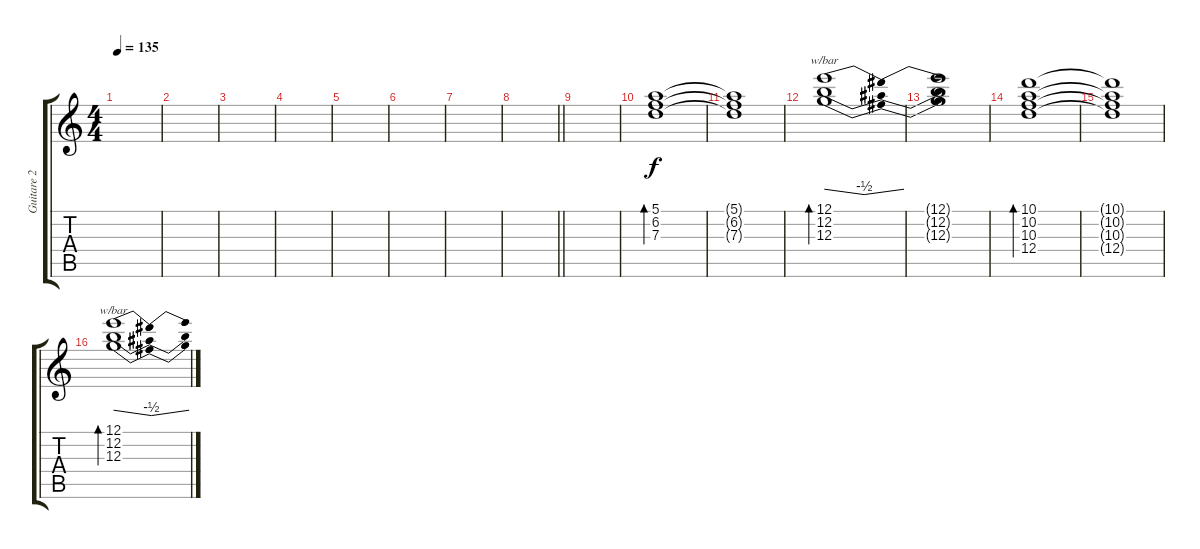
\track ("Guitare 2" "Guitare 2") {instrument electricguitarclean}
\staff {score tabs}
\tuning (E4 B3 G3 D3 A2 E2) {hide}
\ts (4 4)
\tempo 135
\clef g2
\ks c
|
|
|
|
|
|
|
\barLineRight lightlight
|
|
(5.1 6.2 7.3).1{bd 480} |
(5.1{t} 6.2{t} 7.3{t}).1 |
(12.1 12.2 12.3).1{tbe (dip default 0 0 30 -2 60 0) bd 480} |
(12.1{t} 12.2{t} 12.3{t}).1 |
(10.1 10.2 10.3 12.4).1{bd 480} |
(10.1{t} 10.2{t} 10.3{t} 12.4{t}).1 |
(12.1 12.2 12.3).1{tbe (dip default 0 0 30 -2 60 0) bd 480}
